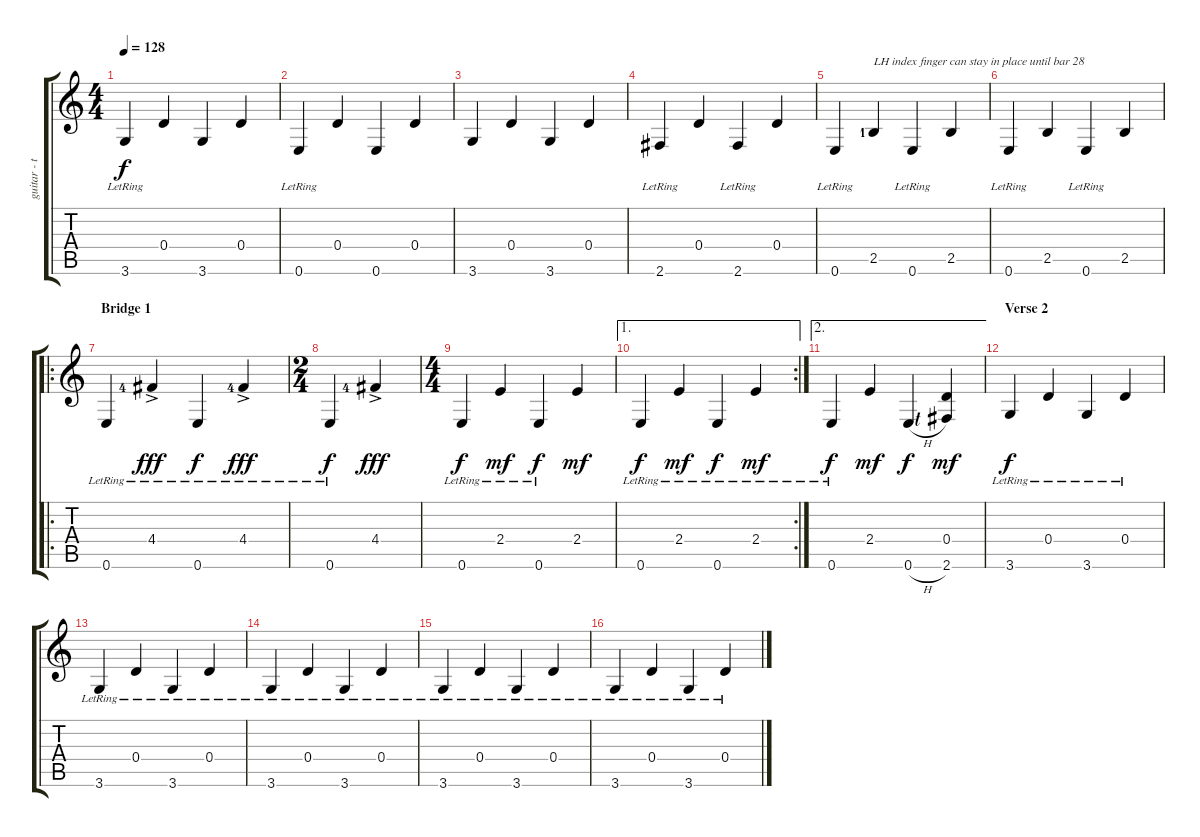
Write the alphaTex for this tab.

\track ("guitar - thumb" "guitar - t") {instrument acousticguitarnylon}
\staff {score tabs}
\tuning (E4 B3 G3 D3 A2 E2) {hide}
\ts (4 4)
\tempo 128
\clef g2
\ks c
3.6{lr}.4{dy f} 0.4.4 3.6.4 0.4.4 |
0.6{lr}.4 0.4.4 0.6.4 0.4.4 |
3.6.4 0.4.4 3.6.4 0.4.4 |
2.6{lr}.4 0.4.4 2.6{lr}.4 0.4.4 |
0.6{lr}.4 2.5{lf 2}.4{txt "LH index finger can stay in place until bar 28"} 0.6{lr}.4 2.5.4 |
0.6{lr}.4 2.5.4 0.6{lr}.4 2.5.4 |
\ro
\section ("" "Bridge 1")
0.6{lr}.4 4.4{ac lr lf 5}.4{dy fff} 0.6{lr}.4{dy f} 4.4{ac lr lf 5}.4{dy fff} |
\ts (2 4)
0.6{lr}.4{dy f} 4.4{ac lf 5}.4{dy fff} |
\ts (4 4)
0.6{lr}.4{dy f} 2.4{lr}.4{dy mf} 0.6{lr}.4{dy f} 2.4.4{dy mf} |
\ae 1
\rc 2
0.6{lr}.4{dy f} 2.4{lr}.4{dy mf} 0.6{lr}.4{dy f} 2.4{lr}.4{dy mf} |
\ae 2
0.6{lr}.4{dy f} 2.4.4{dy mf} 0.6{h}.4{dy f} (0.4 2.6{lf 1}).4{dy mf} |
\section ("" "Verse 2")
3.6{lr}.4{dy f} 0.4{lr}.4 3.6{lr}.4 0.4{lr}.4 |
3.6{lr}.4 0.4{lr}.4 3.6{lr}.4 0.4{lr}.4 |
3.6{lr}.4 0.4{lr}.4 3.6{lr}.4 0.4{lr}.4 |
3.6{lr}.4 0.4{lr}.4 3.6{lr}.4 0.4{lr}.4 |
3.6{lr}.4 0.4{lr}.4 3.6{lr}.4 0.4{lr}.4
